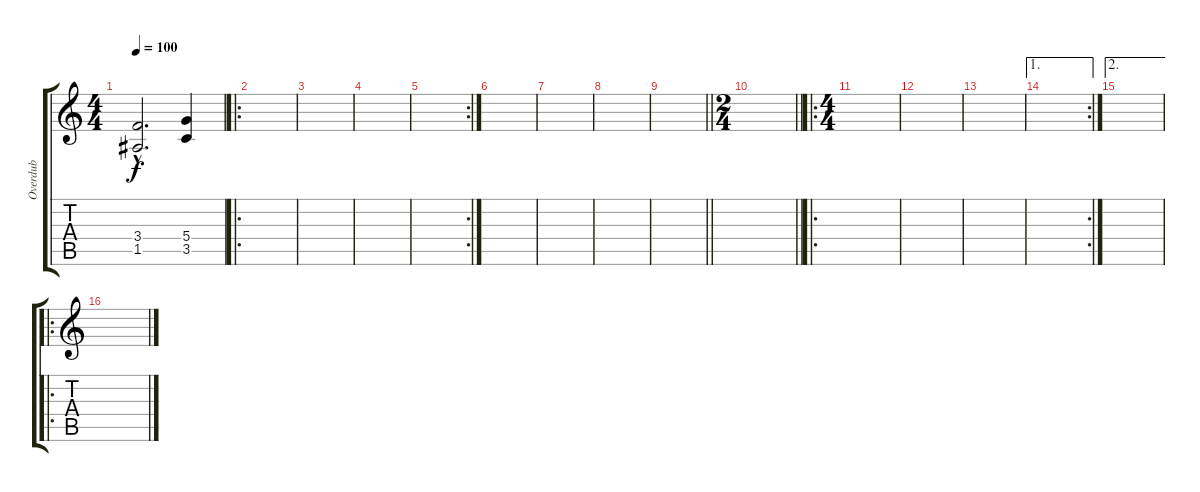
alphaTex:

\track ("Overdub" "Overdub") {instrument distortionguitar}
\staff {score tabs}
\tuning (E4 B3 G3 D3 A2 D2) {hide}
\ts (4 4)
\tempo 100
\clef g2
\ks c
(3.4{hac} 1.5{hac}).2{d dy f} (5.4 3.5).4 |
\ro
|
|
|
\rc 2
|
|
|
|
\barLineRight lightlight
|
\ts (2 4)
\barLineRight lightlight
|
\ro
\ts (4 4)
|
|
|
\ae 1
\rc 2
|
\ae 2
|
\ro
